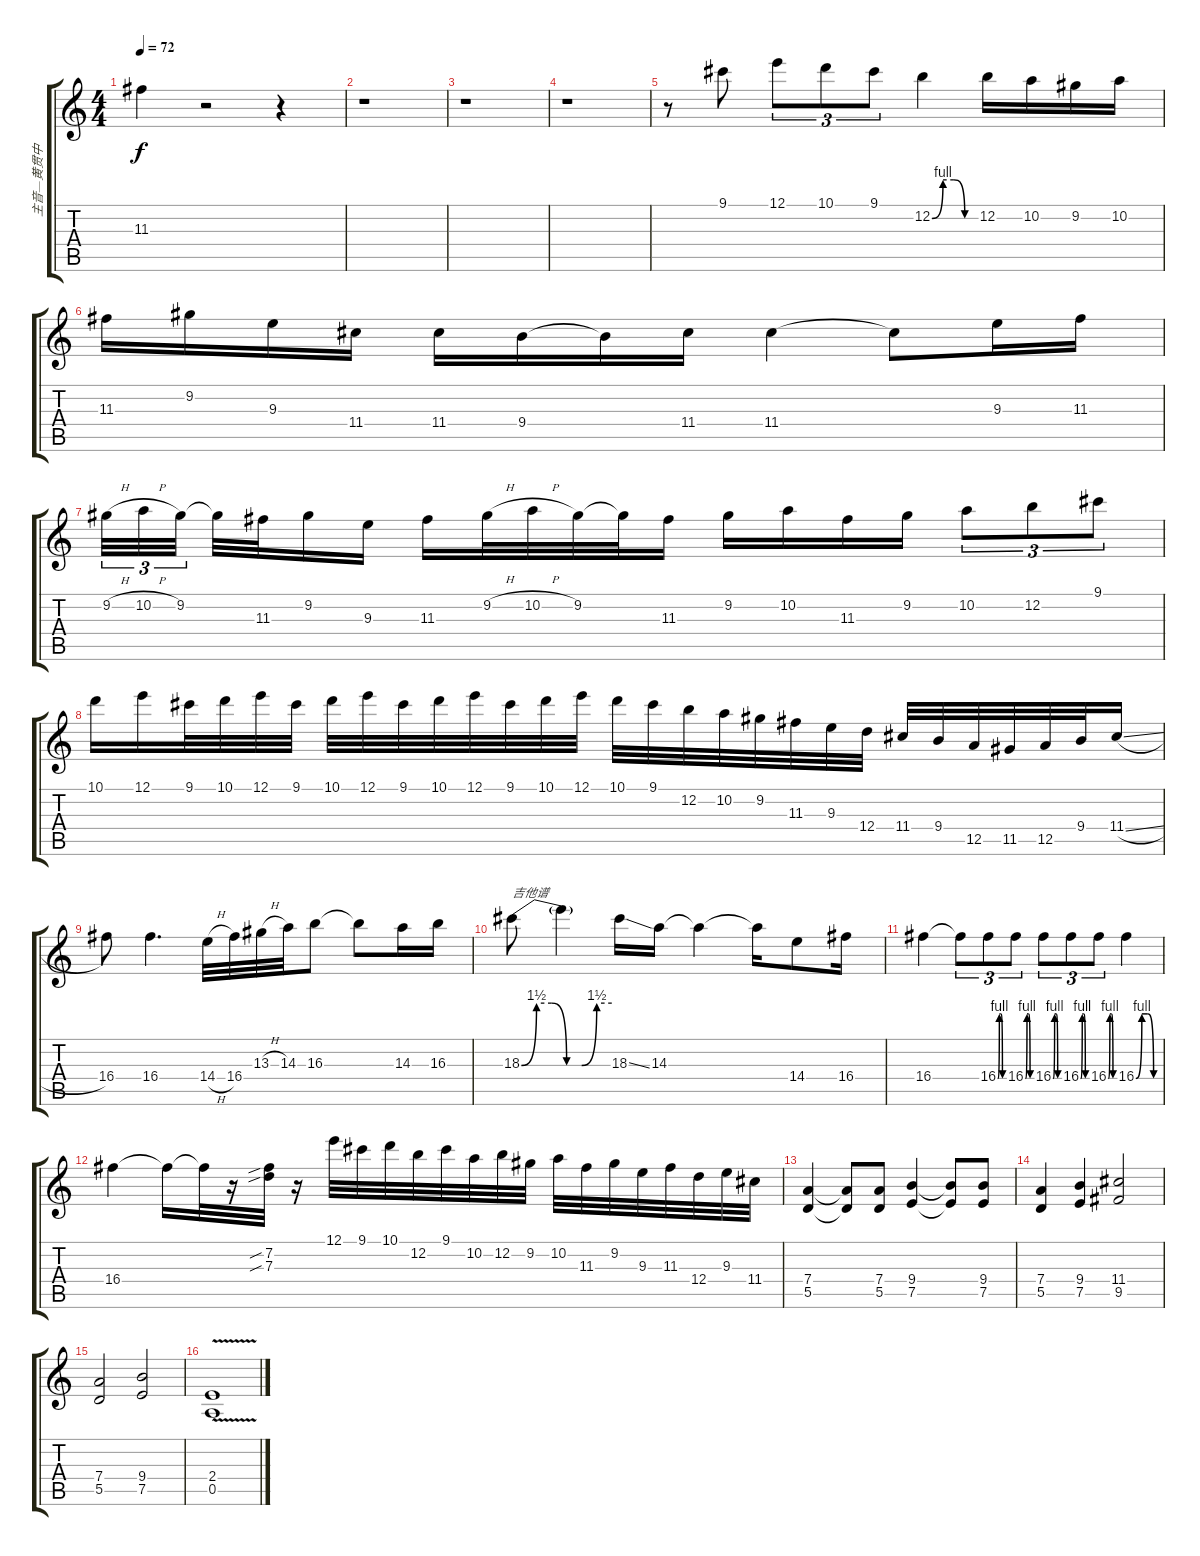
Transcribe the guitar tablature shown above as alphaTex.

\track ("主音—黄贯中" "主音—黄贯中") {instrument overdrivenguitar}
\staff {score tabs}
\tuning (E4 B3 G3 D3 A2 E2) {hide}
\ts (4 4)
\tempo 72
\clef g2
\ks c
11.3{t}.4{dy f} r.2 r.4 |
r.1 |
r.1 |
r.1 |
r.8 9.1.8 12.1.8{tu (3 2)} 10.1.8{tu (3 2)} 9.1.8{tu (3 2)} 12.2{be (custom 0 0 15 4 30 4 45 0 60 0)}.4 12.2.16 10.2.16 9.2.16 10.2.16 |
11.3.16 9.2.16 9.3.16 11.4.16 11.4.16 9.4.16 9.4{t}.16 11.4.16 11.4.4 11.4{t}.8 9.3.16 11.3.16 |
9.2{h}.32{tu (3 2)} 10.2{h}.32{tu (3 2)} 9.2.32{tu (3 2) beam splitsecondary} 9.2{t}.32 11.3.32 9.2.16 9.3.16 11.3.16 9.2{h}.32 10.2{h}.32 9.2.32 9.2{t}.32 11.3.16 9.2.16 10.2.16 11.3.16 9.2.16 10.2.8{tu (3 2)} 12.2.8{tu (3 2)} 9.1.8{tu (3 2)} |
10.1.16 12.1.16 9.1.32 10.1.32 12.1.32 9.1.32 10.1.32 12.1.32 9.1.32 10.1.32 12.1.32 9.1.32 10.1.32 12.1.32 10.1.32 9.1.32 12.2.32 10.2.32 9.2.32 11.3.32 9.3.32 12.4.32 11.4.32 9.4.32 12.5.32 11.5.32 12.5.32 9.4.32 11.4{sl}.16 |
16.4.8 16.4.4{d} 14.4{h}.32 16.4.32 13.3{h}.32 14.3.32 16.3.8 16.3{t}.8 14.3.16 16.3.16 |
18.3{be (custom 0 0 10 6 20 6 30 0 40 0 50 6 60 6)}.8{txt "吉他谱"} 18.3{t}.4 18.3{ss}.16 14.3.16 14.3{t}.4 14.3{t}.16 14.4.8 16.4.16 |
16.4.4 16.4{t}.8{tu (3 2)} 16.4{be (custom 0 0 15 4 30 4 45 0 60 0)}.8{tu (3 2)} 16.4{be (custom 0 0 15 4 30 4 45 0 60 0)}.8{tu (3 2)} 16.4{be (custom 0 0 15 4 30 4 45 0 60 0)}.8{tu (3 2)} 16.4{be (custom 0 0 15 4 30 4 45 0 60 0)}.8{tu (3 2)} 16.4{be (custom 0 0 15 4 30 4 45 0 60 0)}.8{tu (3 2)} 16.4{be (custom 0 0 15 4 30 4 45 0 60 0)}.4 |
16.4.4 16.4{t}.16 16.4{t}.32 r.16 (7.2{sib} 7.3{sib}).32 r.16 12.1.32 9.1.32 10.1.32 12.2.32 9.1.32 10.2.32 12.2.32 9.2.32 10.2.32 11.3.32 9.2.32 9.3.32 11.3.32 12.4.32 9.3.32 11.4.32 |
(7.4 5.5).4{volume 13} (7.4{t} 5.5{t}).8 (7.4 5.5).8 (9.4 7.5).4 (9.4{t} 7.5{t}).8 (9.4 7.5).8 |
(7.4 5.5).4 (9.4 7.5).4 (11.4 9.5).2 |
(7.4 5.5).2 (9.4 7.5).2 |
(2.4 0.5{v}).1
